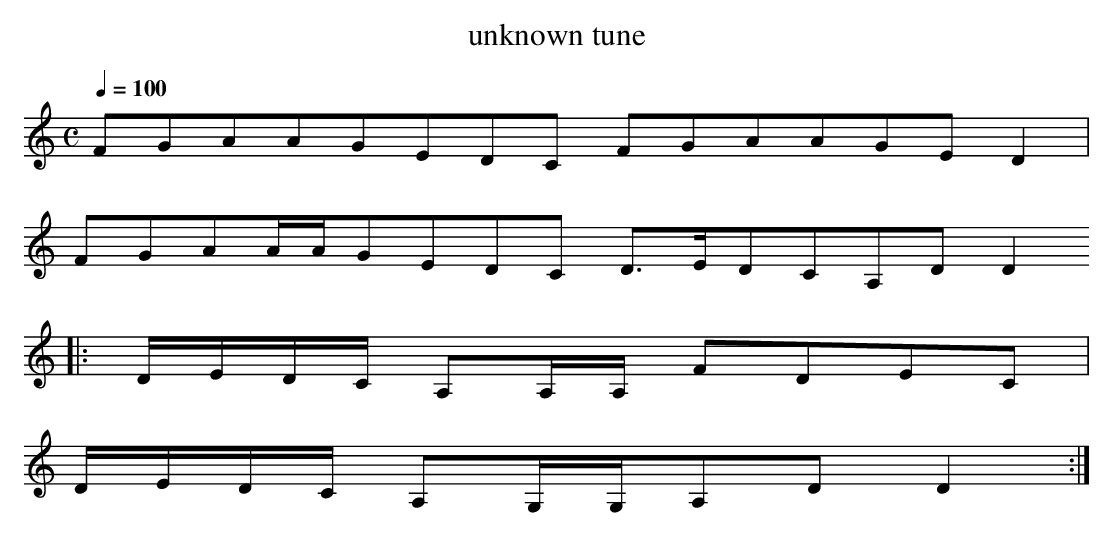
X:1
T:unknown tune
M:C
L:1/8
Q:1/4=100
K:C
FGAAGEDC FGAAGED2 |
FGAA/A/GEDC D>EDCA,DD2
|: D/E/D/C/ A,A,/A,/ FDEC |
D/E/D/C/ A,G,/G,/A,DD2 :|
